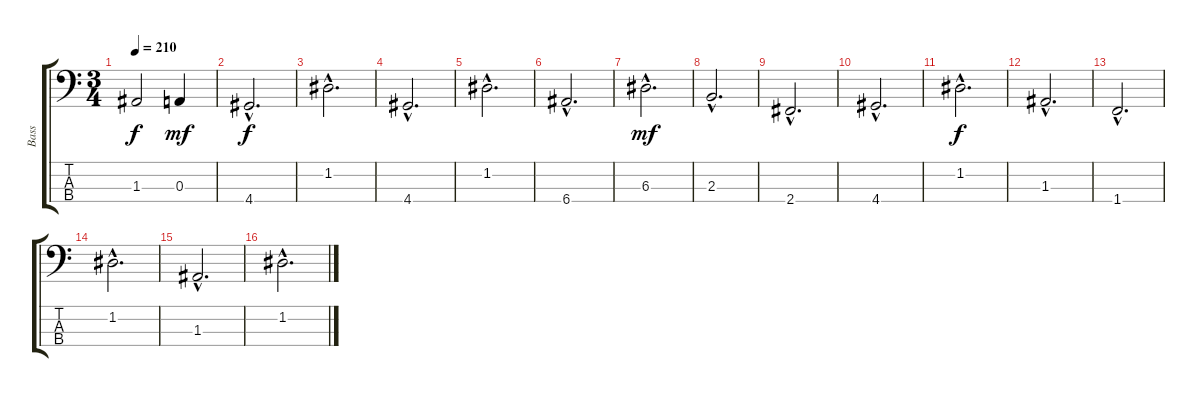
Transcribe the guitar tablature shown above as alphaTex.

\track ("Bass" "Bass") {instrument acousticbass}
\staff {score tabs}
\tuning (G2 D2 A1 E1) {hide}
\ts (3 4)
\tempo 210
\clef f4
\ks c
1.3.2{dy f} 0.3.4{dy mf} |
4.4{hac}.2{d dy f} |
1.2{hac}.2{d} |
4.4{hac}.2{d} |
1.2{hac}.2{d} |
6.4{hac}.2{d} |
6.3{hac}.2{d dy mf} |
2.3{hac}.2{d} |
2.4{hac}.2{d} |
4.4{hac}.2{d} |
1.2{hac}.2{d dy f} |
1.3{hac}.2{d} |
1.4{hac}.2{d} |
1.2{hac}.2{d} |
1.3{hac}.2{d} |
1.2{hac}.2{d}
